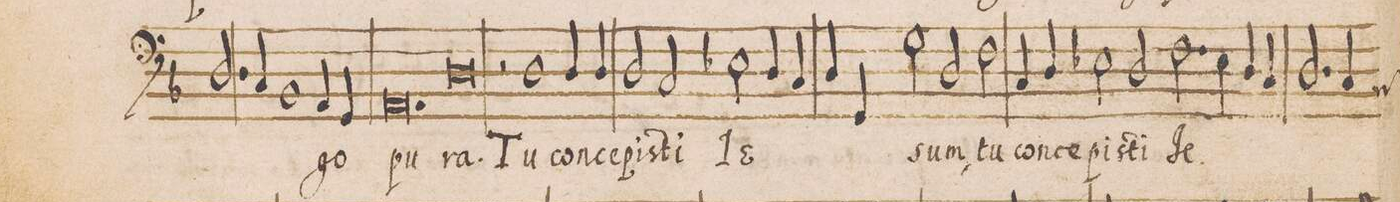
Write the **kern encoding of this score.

**kern	**text
*I"BASVS	*
*clefF4	*
*k[b-]	*
*met(C|)	*
*M2/1	*
2.D/	.
4C/	.
1BB-/	.
=36-	=36-
4AA/	-go
4GG/	.
0.AA	pu-
=37-	=37-
=38-	=38-
0D	-ra.
=39-	=39-
2r	.
1D	Tu
4D/	con-
4D/	-ce-
=40-	=40-
2D/	-pis-
2C/	-ti
2E-X\	IE-
4D/	.
4C/	.
=41-	=41-
4D/	.
4GG/	.
2G\	.
2D/	-sum,
2F\	tu
=42-	=42-
4C/	con-
4D/	-ce-
2E-X\	-pi-
2D/	-sti
2.F\	Je-
=43-	=43-
4Eny\	.
4D/	.
4C/	.
2.D/	.
*custos:BB	*
4C/	.
=44-	=44-
*-	*-
